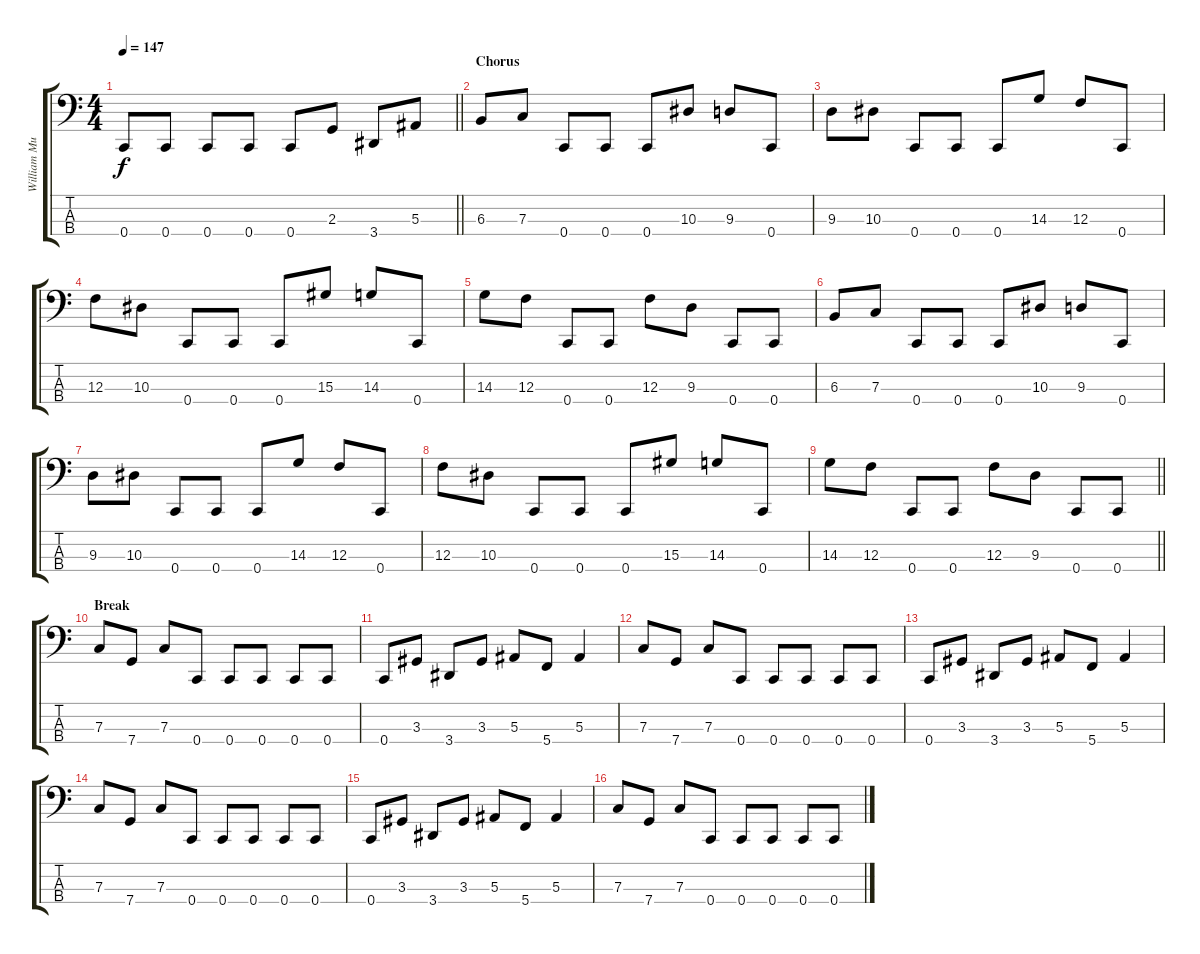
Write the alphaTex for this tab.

\track ("William Murderface (Bass)" "William Mu") {instrument electricbasspick}
\staff {score tabs}
\tuning (Eb2 Bb1 F1 C1) {hide}
\ts (4 4)
\tempo 147
\clef f4
\barLineRight lightlight
\ks c
0.4.8{dy f} 0.4.8 0.4.8 0.4.8 0.4.8 2.3.8 3.4.8 5.3.8 |
\section ("" "Chorus")
6.3.8 7.3.8 0.4.8 0.4.8 0.4.8 10.3.8 9.3.8 0.4.8 |
9.3.8 10.3.8 0.4.8 0.4.8 0.4.8 14.3.8 12.3.8 0.4.8 |
12.3.8 10.3.8 0.4.8 0.4.8 0.4.8 15.3.8 14.3.8 0.4.8 |
14.3.8 12.3.8 0.4.8 0.4.8 12.3.8 9.3.8 0.4.8 0.4.8 |
6.3.8 7.3.8 0.4.8 0.4.8 0.4.8 10.3.8 9.3.8 0.4.8 |
9.3.8 10.3.8 0.4.8 0.4.8 0.4.8 14.3.8 12.3.8 0.4.8 |
12.3.8 10.3.8 0.4.8 0.4.8 0.4.8 15.3.8 14.3.8 0.4.8 |
\barLineRight lightlight
14.3.8 12.3.8 0.4.8 0.4.8 12.3.8 9.3.8 0.4.8 0.4.8 |
\section ("" "Break")
7.3.8 7.4.8 7.3.8 0.4.8 0.4.8 0.4.8 0.4.8 0.4.8 |
0.4.8 3.3.8 3.4.8 3.3.8 5.3.8 5.4.8 5.3.4 |
7.3.8 7.4.8 7.3.8 0.4.8 0.4.8 0.4.8 0.4.8 0.4.8 |
0.4.8 3.3.8 3.4.8 3.3.8 5.3.8 5.4.8 5.3.4 |
7.3.8 7.4.8 7.3.8 0.4.8 0.4.8 0.4.8 0.4.8 0.4.8 |
0.4.8 3.3.8 3.4.8 3.3.8 5.3.8 5.4.8 5.3.4 |
7.3.8 7.4.8 7.3.8 0.4.8 0.4.8 0.4.8 0.4.8 0.4.8
